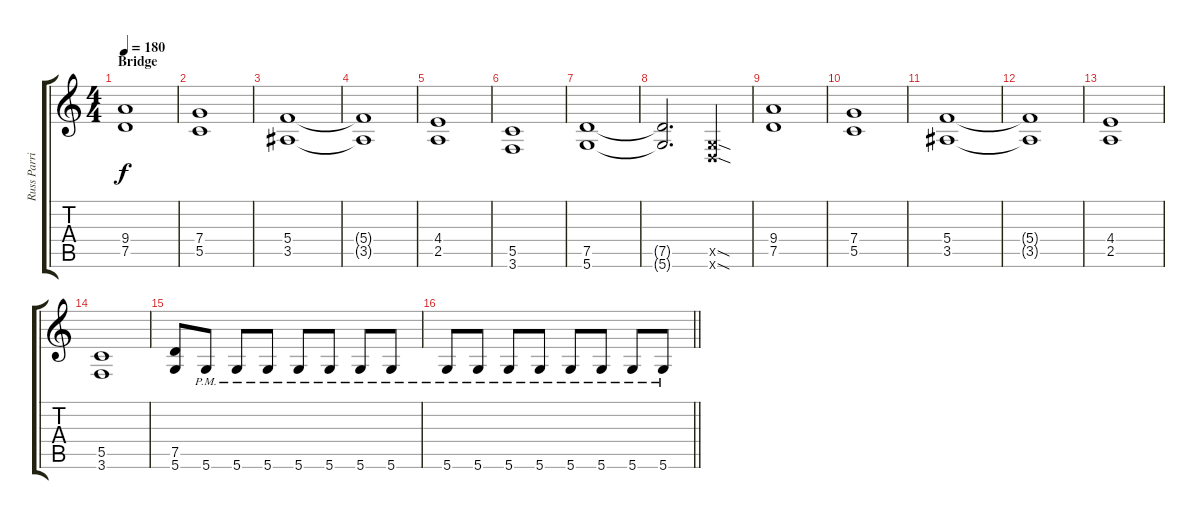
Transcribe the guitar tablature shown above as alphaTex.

\track ("Russ Parrish" "Russ Parri") {instrument distortionguitar}
\staff {score tabs}
\tuning (D4 A3 F3 C3 G2 D2) {hide}
\ts (4 4)
\section ("" "Bridge")
\tempo 180
\clef g2
\ks c
(9.4 7.5).1{dy f volume 13 balance 2} |
(7.4 5.5).1 |
(5.4 3.5).1 |
(5.4{t} 3.5{t}).1 |
(4.4 2.5).1 |
(5.5 3.6).1 |
(7.5 5.6).1 |
(7.5{t} 5.6{t}).2{d} (0.5{sod x} 0.6{sod x}).4 |
(9.4 7.5).1 |
(7.4 5.5).1 |
(5.4 3.5).1 |
(5.4{t} 3.5{t}).1 |
(4.4 2.5).1 |
(5.5 3.6).1 |
(7.5 5.6).8 5.6{pm}.8 5.6{pm}.8 5.6{pm}.8 5.6{pm}.8 5.6{pm}.8 5.6{pm}.8 5.6{pm}.8 |
\barLineRight lightlight
5.6{pm}.8 5.6{pm}.8 5.6{pm}.8 5.6{pm}.8 5.6{pm}.8 5.6{pm}.8 5.6{pm}.8 5.6{pm}.8
